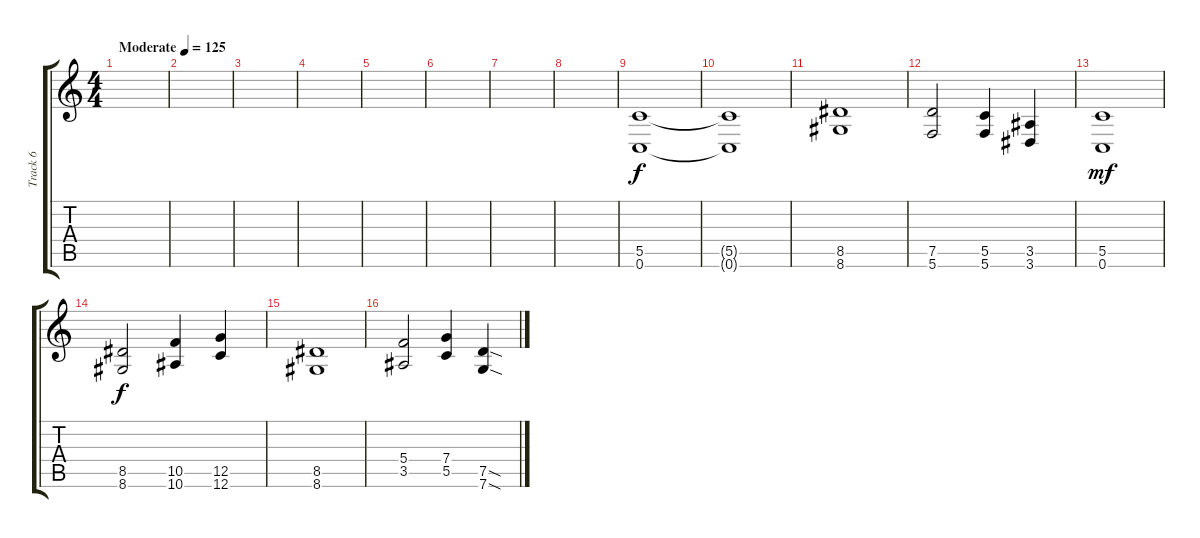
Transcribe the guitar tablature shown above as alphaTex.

\track ("Track 6" "Track 6") {instrument distortionguitar}
\staff {score tabs}
\tuning (D4 A3 F3 C3 G2 C2) {hide}
\ts (4 4)
\tempo (125 "Moderate")
\clef g2
\ks c
|
|
|
|
|
|
|
|
(5.5 0.6).1 |
(5.5{t} 0.6{t}).1 |
(8.5 8.6).1 |
(7.5 5.6).2 (5.5 5.6).4 (3.5 3.6).4 |
(5.5 0.6).1{dy mf} |
(8.5 8.6).2{dy f} (10.5 10.6).4 (12.5 12.6).4 |
(8.5 8.6).1 |
(5.4 3.5).2 (7.4 5.5).4 (7.5{sod} 7.6{sod}).4
